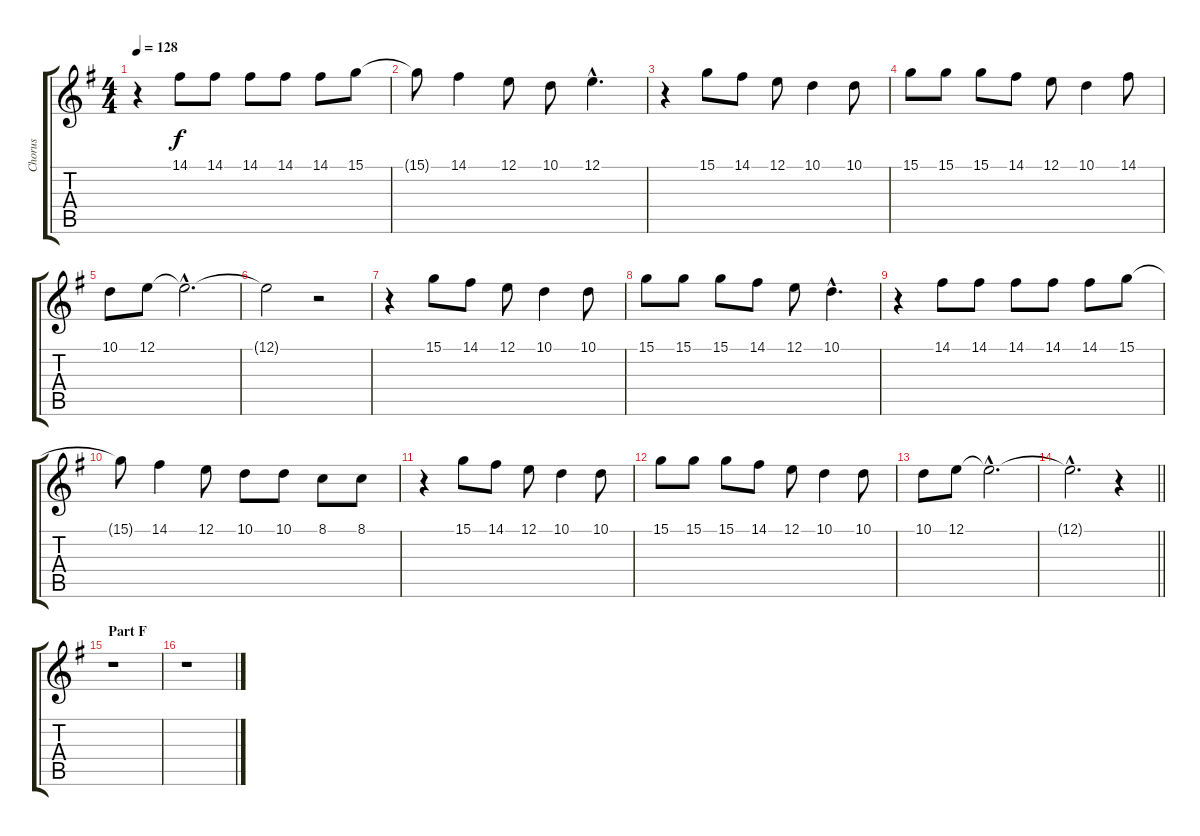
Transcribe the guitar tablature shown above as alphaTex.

\track ("Chorus" "Chorus") {instrument trumpet}
\staff {score tabs}
\tuning (E4 B3 G3 D3 A2 E2) {hide}
\ts (4 4)
\tempo 128
\clef g2
\ks g
r.4{dy f} 14.1.8 14.1.8 14.1.8 14.1.8 14.1.8 15.1.8 |
15.1{t}.8 14.1.4 12.1.8 10.1.8 12.1{hac}.4{d} |
r.4 15.1.8 14.1.8 12.1.8 10.1.4 10.1.8 |
15.1.8 15.1.8 15.1.8 14.1.8 12.1.8 10.1.4 14.1.8 |
10.1.8 12.1.8 12.1{hac t}.2{d} |
12.1{t}.2 r.2 |
r.4 15.1.8 14.1.8 12.1.8 10.1.4 10.1.8 |
15.1.8 15.1.8 15.1.8 14.1.8 12.1.8 10.1{hac}.4{d} |
r.4 14.1.8 14.1.8 14.1.8 14.1.8 14.1.8 15.1.8 |
15.1{t}.8 14.1.4 12.1.8 10.1.8 10.1.8 8.1.8 8.1.8 |
r.4 15.1.8 14.1.8 12.1.8 10.1.4 10.1.8 |
15.1.8 15.1.8 15.1.8 14.1.8 12.1.8 10.1.4 10.1.8 |
10.1.8 12.1.8 12.1{hac t}.2{d} |
\barLineRight lightlight
12.1{hac t}.2{d} r.4 |
\section ("" "Part F")
r.1 |
r.1
